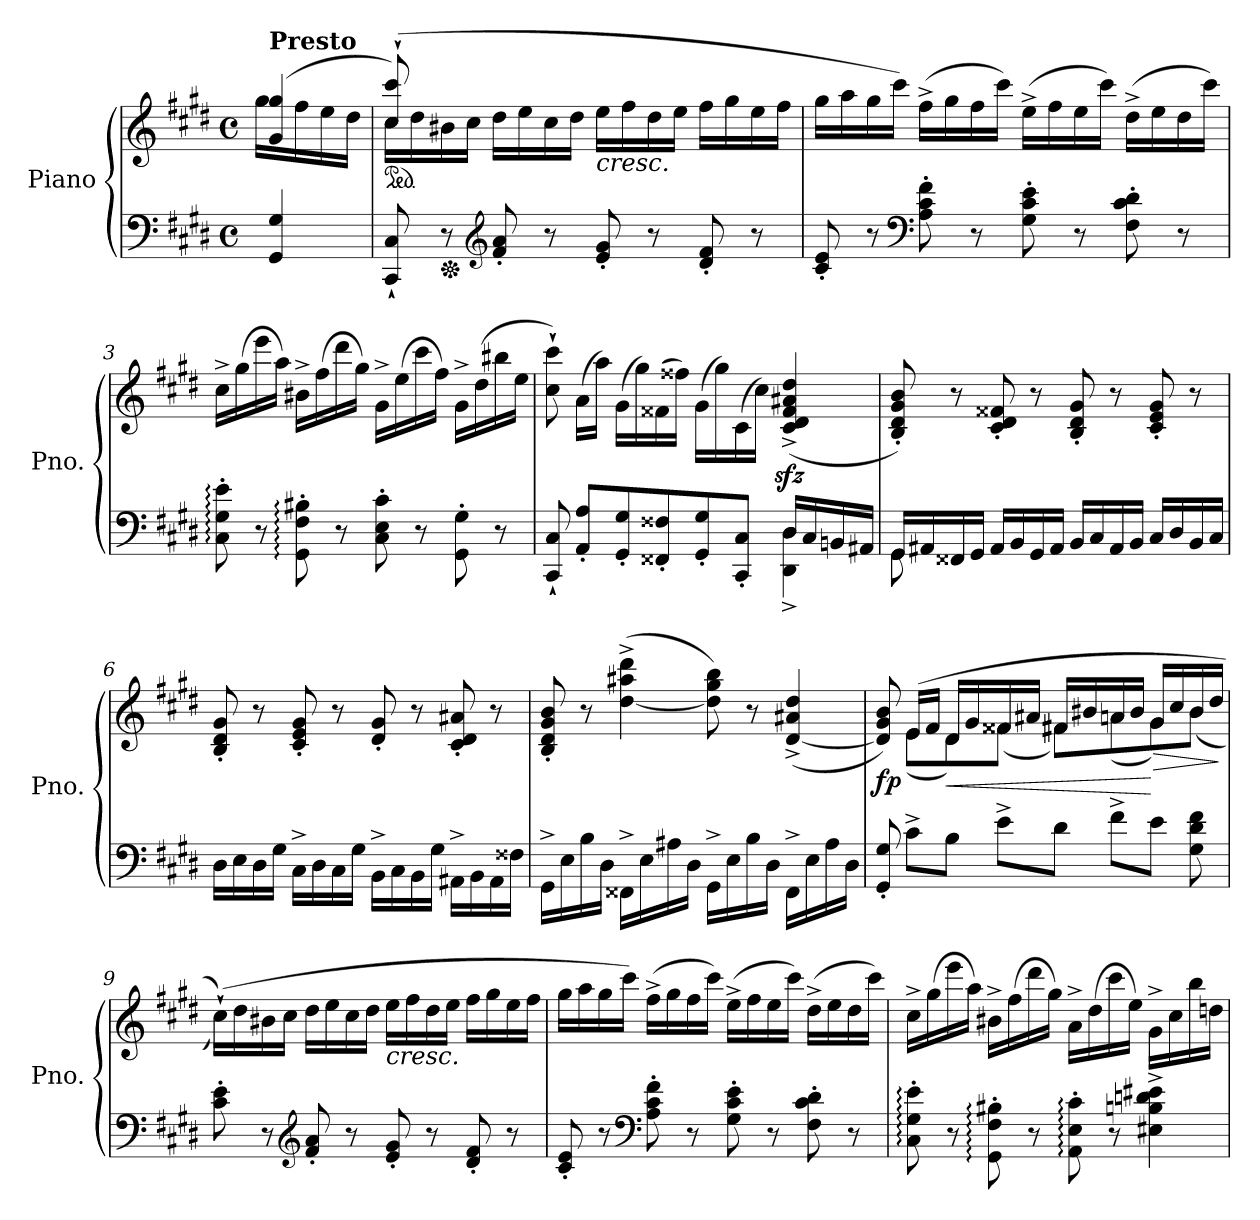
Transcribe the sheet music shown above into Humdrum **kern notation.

**kern	**kern	**dynam
*part1	*part1	*part1
*staff2	*staff1	*staff1/2
*I"Piano	*	*
*I'Pno.	*	*
*clefF4	*clefG2	*
*k[f#c#g#d#]	*k[f#c#g#d#]	*
*M4/4	*M4/4	*
*met(c)	*met(c)	*
=	=	=
*	*^	*
!	!LO:TX:a:B:t=Presto	!	!
!	!	!	!LO:DY:b
4GG#/ 4G#/	(>4g#/ 4gg#/	16gg#\LL	other-dynamics
.	.	16ff#\	.
.	.	16ee\	.
.	.	16dd#\JJ	.
=1	=1	=1	=1
*	*ped	*	*
8CC#/` 8C#/`	(>8cc#/` 8ccc#/`)	16cc#\LL	.
.	.	16dd#\	.
*Xped	*	*	*
8r	8ryy	16b#X\	.
.	.	16cc#\JJ	.
*clefG2	*	*	*
8f#/' 8a/'	16dd#\LL	4ryy	.
.	16ee\	.	.
8r	16cc#\	.	.
.	16dd#\JJ	.	.
!	!LO:TX:b:i:t=cresc.	!	!
8e/' 8g#/'	16ee\LL	2ryy	.
.	16ff#\	.	.
8r	16dd#\	.	.
.	16ee\JJ	.	.
8d#/' 8f#/'	16ff#\LL	.	.
.	16gg#\	.	.
8r	16ee\	.	.
.	16ff#\JJ	.	.
*	*v	*v	*
=2	=2	=2
8c#/' 8e/'	16gg#\LL	.
.	16aa\	.
8r	16gg#\	.
.	16ccc#\JJ)	.
*clefF4	*	*
8A\' 8c#\' 8f#\'	(>16ff#^\LL	.
.	16gg#\	.
8r	16ff#\	.
.	16ccc#\JJ)	.
8G#\' 8c#\' 8e\'	(>16ee^\LL	.
.	16ff#\	.
8r	16ee\	.
.	16ccc#\JJ)	.
8F#\' 8c#\' 8d#\'	(>16dd#^\LL	.
.	16ee\	.
8r	16dd#\	.
.	16ccc#\JJ)	.
!!LO:LB:g=z
=3	=3	=3
8C#\:' 8G#\:' 8e\:'	16cc#^\LL	.
.	(>16gg#\	.
8r	16eee\	.
.	16aa\JJ)	.
8GG#\:' 8F#\:' 8B#X\:'	16b#X^\LL	.
.	(>16ff#\	.
8r	16ddd#\	.
.	16gg#\JJ)	.
8C#\' 8E\' 8c#\'	16g#^\LL	.
.	(>16ee\	.
8r	16ccc#\	.
.	16ff#\JJ)	.
8GG#\' 8G#\'	16g#^\LL	.
.	(>16dd#\	.
8r	16bb#X\	.
.	16ee\JJ	.
=4	=4	=4
*^	*	*
8CC#/` 8C#/`	2ryy	8cc#\` 8ccc#\`)	.
8AA/' 8A/'L	.	(>16a\LL	.
.	.	16aa\JJ)	.
8GG#/' 8G#/'	.	(>16g#\LL	.
.	.	16gg#\)	.
8FF##X/' 8F##X/'	.	(>16f##X\	.
.	.	16ff##X\JJ)	.
8GG#/' 8G#/'	4ryy	(>16g#\LL	.
.	.	16gg#\)	.
8CC#/' 8C#/'J	.	(>16c#\	.
.	.	16cc#\JJ)	.
16D#/LL	4DD#\^ 4D#\^	(<4c#/zz<^ 4d#/zz<^ 4f##/zz<^ 4a#X/zz<^ 4dd#/zz<^	.
16C#/	.	.	.
16BBn/	.	.	.
16AA#X/JJ	.	.	.
!!LO:LB:g=z
=5	=5	=5	=5
16GG#/LL	8GG#\	8B/' 8d#/' 8g#/' 8b/')	.
16AA#X/	.	.	.
16FF##X/	8ryy	8r	.
16GG#/JJ	.	.	.
16AA#/LL	4ryy	8c#/' 8d#/' 8f##X/'	.
16BB/	.	.	.
16GG#/	.	8r	.
16AA#/JJ	.	.	.
16BB/LL	2ryy	8B/' 8d#/' 8g#/'	.
16C#/	.	.	.
16AA#/	.	8r	.
16BB/JJ	.	.	.
16C#/LL	.	8c#/' 8e/' 8g#/'	.
16D#/	.	.	.
16BB/	.	8r	.
16C#/JJ	.	.	.
*v	*v	*	*
=6	=6	=6
16D#\LL	8B/' 8d#/' 8g#/'	.
16E\	.	.
16D#\	8r	.
16G#\JJ	.	.
16C#^\LL	8c#/' 8e/' 8g#/'	.
16D#\	.	.
16C#\	8r	.
16G#\JJ	.	.
16BB^\LL	8d#/' 8g#/'	.
16C#\	.	.
16BB\	8r	.
16G#\JJ	.	.
16AA#X^\LL	8c#/' 8d#/' 8a#X/'	.
16BB\	.	.
16AA#\	8r	.
16F##X\JJ	.	.
!!LO:LB:g=z
=7	=7	=7
16GG#^\LL	8B/' 8d#/' 8g#/' 8b/'	.
16E\	.	.
16B\	8r	.
16D#\JJ	.	.
16FF##X^\LL	(>[4dd#\^ 4aa#X\^ 4ddd#\^	.
16E\	.	.
16A#X\	.	.
16D#\JJ	.	.
16GG#^\LL	8dd#\] 8gg#\ 8bb\)	.
16E\	.	.
16B\	8r	.
16D#\JJ	.	.
16FF##^\LL	(>[4d#/^ 4a#X/^ 4dd#/^	.
16E\	.	.
16A#\	.	.
16D#\JJ	.	.
=8	=8	=8
*	*^	*
!	!	!	!LO:DY:b
8GG#/' 8G#/'	8d#/] 8g#/ 8b/)	8ryy	fp
8c#^\L	(>16e/LL	(<8e\L	.
.	16f#/JJ	.	.
!	!	!	!LO:HP:b
8B\J	16d#/LL	8d#\)	<
.	16g#/	.	.
8e^\L	16f##X/	(<8f##\J	.
.	16a#X/JJ	.	.
8d#\J	16f#X/LL	8f#\L)	.
.	16b#X/	.	.
8f#^\L	16an/	(<8a\	.
.	16b#/JJ	.	.
!	!	!	!LO:HP:n=1:b
8e\J	16g#/LL	8g#\)	[ >
.	16cc#/	.	.
8G#\ 8d#\ 8f#\	16b#/	(<8b#\J	.
.	16dd#/JJ	.	.
*	*v	*v	*
.	.	]
!!LO:PB:g=z
=9	=9	=9
*	*^	*
8c#\' 8e\'	(>16cc#`\LL))	8ryy	.
.	16dd#\	.	.
8r	16b#X\	8ryy	.
.	16cc#\JJ	.	.
*clefG2	*	*	*
8f#/' 8a/'	16dd#\LL	4ryy	.
.	16ee\	.	.
8r	16cc#\	.	.
.	16dd#\JJ	.	.
!	!LO:TX:b:i:t=cresc.	!	!
8e/' 8g#/'	16ee\LL	2ryy	.
.	16ff#\	.	.
8r	16dd#\	.	.
.	16ee\JJ	.	.
8d#/' 8f#/'	16ff#\LL	.	.
.	16gg#\	.	.
8r	16ee\	.	.
.	16ff#\JJ	.	.
*	*v	*v	*
=10	=10	=10
8c#/' 8e/'	16gg#\LL	.
.	16aa\	.
8r	16gg#\	.
.	16ccc#\JJ)	.
*clefF4	*	*
8A\' 8c#\' 8f#\'	(>16ff#^\LL	.
.	16gg#\	.
8r	16ff#\	.
.	16ccc#\JJ)	.
8G#\' 8c#\' 8e\'	(>16ee^\LL	.
.	16ff#\	.
8r	16ee\	.
.	16ccc#\JJ)	.
8F#\' 8c#\' 8d#\'	(>16dd#^\LL	.
.	16ee\	.
8r	16dd#\	.
.	16ccc#\JJ)	.
!!LO:LB:g=z
=11	=11	=11
8C#\:' 8G#\:' 8e\:'	16cc#^\LL	.
.	(>16gg#\	.
8r	16eee\	.
.	16aa\JJ)	.
8GG#\:' 8F#\:' 8B#X\:'	16b#X^\LL	.
.	(>16ff#\	.
8r	16ddd#\	.
.	16gg#\JJ)	.
8AA\:' 8E\:' 8c#\:'	16a^\LL	.
.	(>16dd#\	.
8r	16ccc#\	.
.	16ee\JJ)	.
4E#X\^ 4Bn\^ 4dn\^ 4e#X\^	16g#^\LL	.
.	16cc#\	.
.	16bb\	.
.	16ddn\JJ	.
=	=	=
*-	*-	*-
